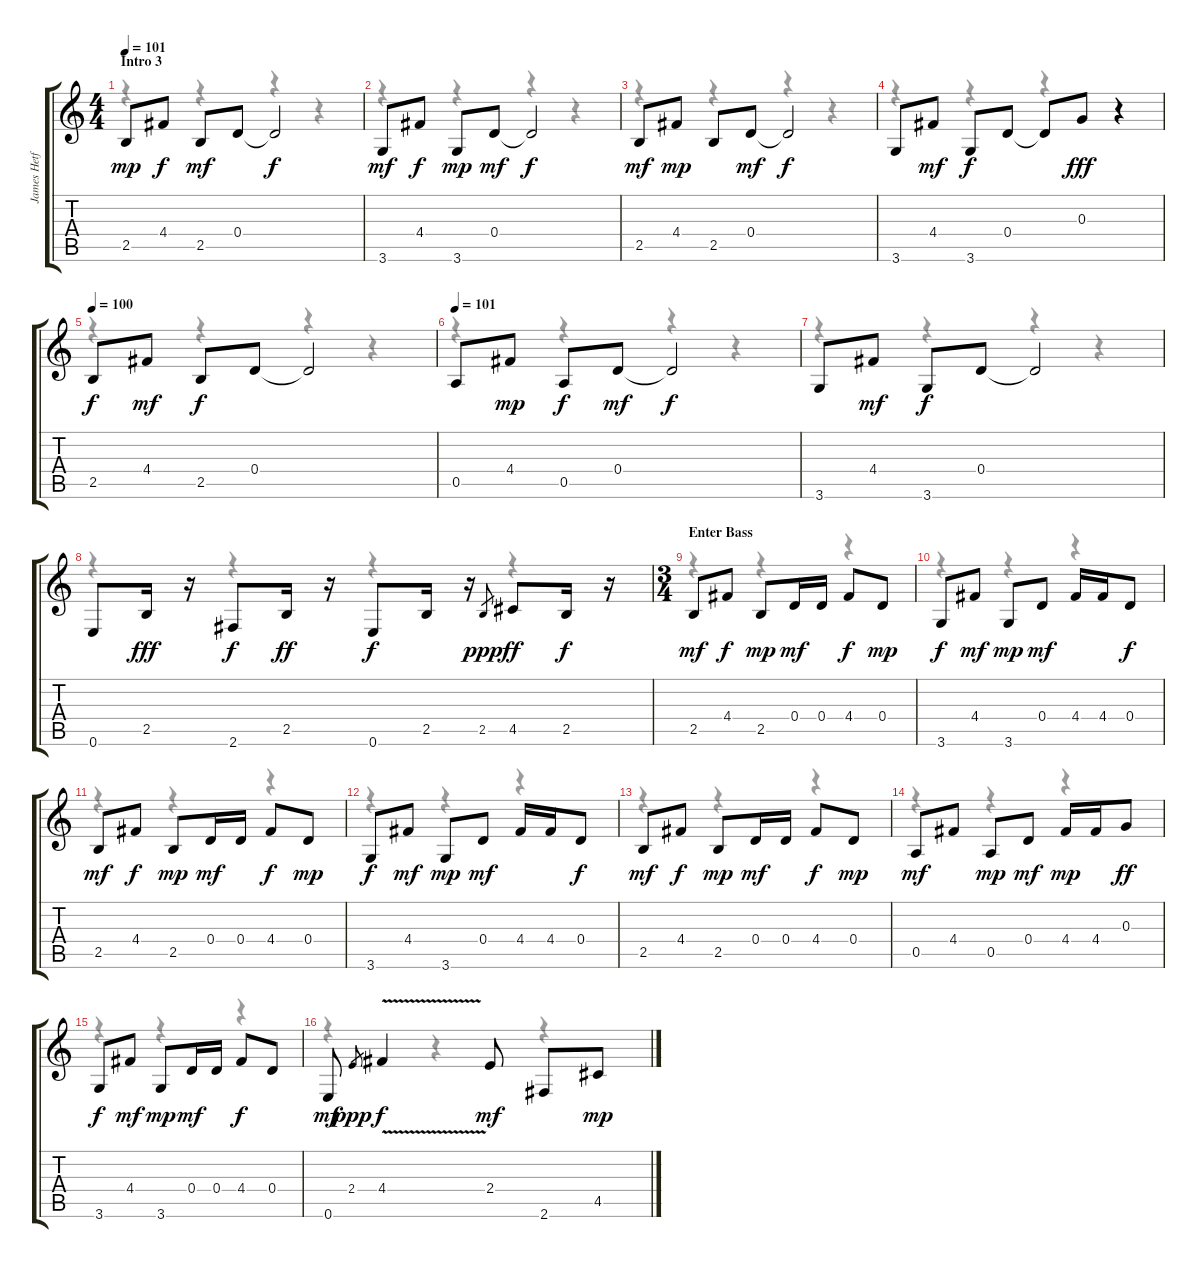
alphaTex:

\track ("James Hetfield (Rhythm Clean)" "James Hetf") {instrument electricguitarclean}
\staff {score tabs}
\tuning (E4 B3 G3 D3 A2 E2) {hide}
\voice
\ts (4 4)
\section ("" "Intro 3")
\tempo 101
\clef g2
\ks c
2.5.8{dy mp} 4.4.8{dy f} 2.5.8{dy mf} 0.4.8 0.4{t}.2{dy f} |
3.6.8{dy mf} 4.4.8{dy f} 3.6.8{dy mp} 0.4.8{dy mf} 0.4{t}.2{dy f} |
2.5.8{dy mf} 4.4.8{dy mp} 2.5.8 0.4.8{dy mf} 0.4{t}.2{dy f} |
3.6.8 4.4.8{dy mf} 3.6.8{dy f} 0.4.8 0.4{t}.8 0.3.8{dy fff} r.4 |
\tempo 100
2.5.8{dy f} 4.4.8{dy mf} 2.5.8{dy f} 0.4.8 0.4{t}.2 |
\tempo 101
0.5.8 4.4.8{dy mp} 0.5.8{dy f} 0.4.8{dy mf} 0.4{t}.2{dy f} |
3.6.8 4.4.8{dy mf} 3.6.8{dy f} 0.4.8 0.4{t}.2 |
0.6.8 2.5.16{dy fff} r.16 2.6.8{dy f} 2.5.16{dy ff} r.16 0.6.8{dy f} 2.5.16 r.16 2.5.8{gr dy ppp} 4.5.8{dy ff} 2.5.16{dy f} r.16 |
\ts (3 4)
\section ("" "Enter Bass")
2.5.8{dy mf} 4.4.8{dy f} 2.5.8{dy mp} 0.4.16{dy mf} 0.4.16 4.4.8{dy f} 0.4.8{dy mp} |
3.6.8{dy f} 4.4.8{dy mf} 3.6.8{dy mp} 0.4.8{dy mf} 4.4.16 4.4.16 0.4.8{dy f} |
2.5.8{dy mf} 4.4.8{dy f} 2.5.8{dy mp} 0.4.16{dy mf} 0.4.16 4.4.8{dy f} 0.4.8{dy mp} |
3.6.8{dy f} 4.4.8{dy mf} 3.6.8{dy mp} 0.4.8{dy mf} 4.4.16 4.4.16 0.4.8{dy f} |
2.5.8{dy mf} 4.4.8{dy f} 2.5.8{dy mp} 0.4.16{dy mf} 0.4.16 4.4.8{dy f} 0.4.8{dy mp} |
0.5.8{dy mf} 4.4.8 0.5.8{dy mp} 0.4.8{dy mf} 4.4.16{dy mp} 4.4.16 0.3.8{dy ff} |
3.6.8{dy f} 4.4.8{dy mf} 3.6.8{dy mp} 0.4.16{dy mf} 0.4.16 4.4.8{dy f} 0.4.8 |
0.6.8{dy mf} 2.4.8{gr dy ppp} 4.4{v}.4{dy f} 2.4.8{dy mf} 2.6.8 4.5.8{dy mp}
\voice
\clef g2
\ottava regular
\simile none
\ks c
r.4{dy f} r.4 r.4 r.4 |
r.4 r.4 r.4 r.4 |
r.4 r.4 r.4 r.4 |
r.4 r.4 r.4 r.4 |
r.4 r.4 r.4 r.4 |
r.4 r.4 r.4 r.4 |
r.4 r.4 r.4 r.4 |
r.4 r.4 r.4 r.4 |
r.4 r.4 r.4 |
r.4 r.4 r.4 |
r.4 r.4 r.4 |
r.4 r.4 r.4 |
r.4 r.4 r.4 |
r.4 r.4 r.4 |
r.4 r.4 r.4 |
r.4 r.4 r.4
